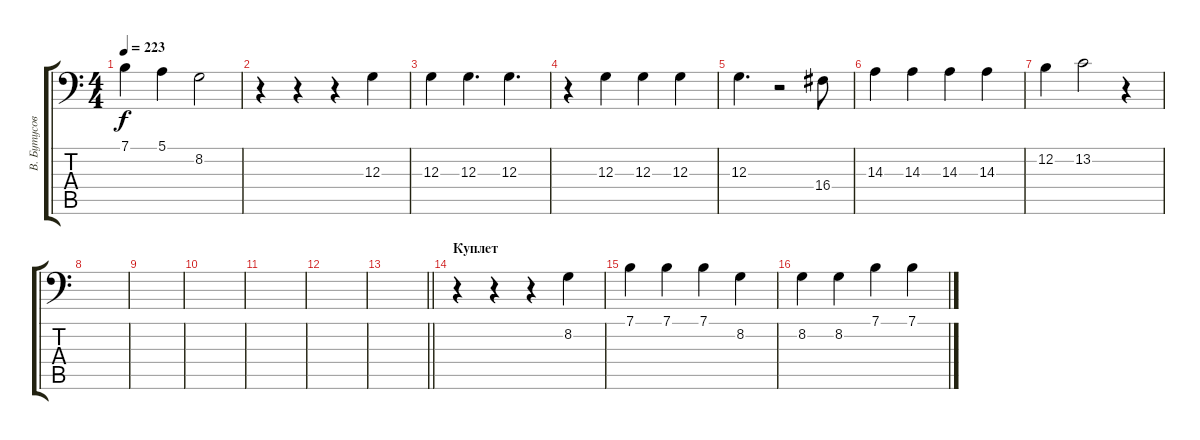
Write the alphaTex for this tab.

\track ("В. Бутусов (Вокал)" "В. Бутусов") {instrument rockorgan}
\staff {score tabs}
\tuning (E3 B2 G2 D2 A1 E1) {hide}
\ts (4 4)
\tempo 223
\clef f4
\ks c
7.1.4{dy f} 5.1.4 8.2.2 |
r.4 r.4 r.4 12.3.4 |
12.3.4 12.3.4{d} 12.3.4{d} |
r.4 12.3.4 12.3.4 12.3.4 |
12.3.4{d} r.2 16.4.8 |
14.3.4 14.3.4 14.3.4 14.3.4 |
12.2.4 13.2.2 r.4 |
|
|
|
|
|
\barLineRight lightlight
|
\section ("" "Куплет")
r.4 r.4 r.4 8.2.4 |
7.1.4 7.1.4 7.1.4 8.2.4 |
8.2.4 8.2.4 7.1.4 7.1.4
